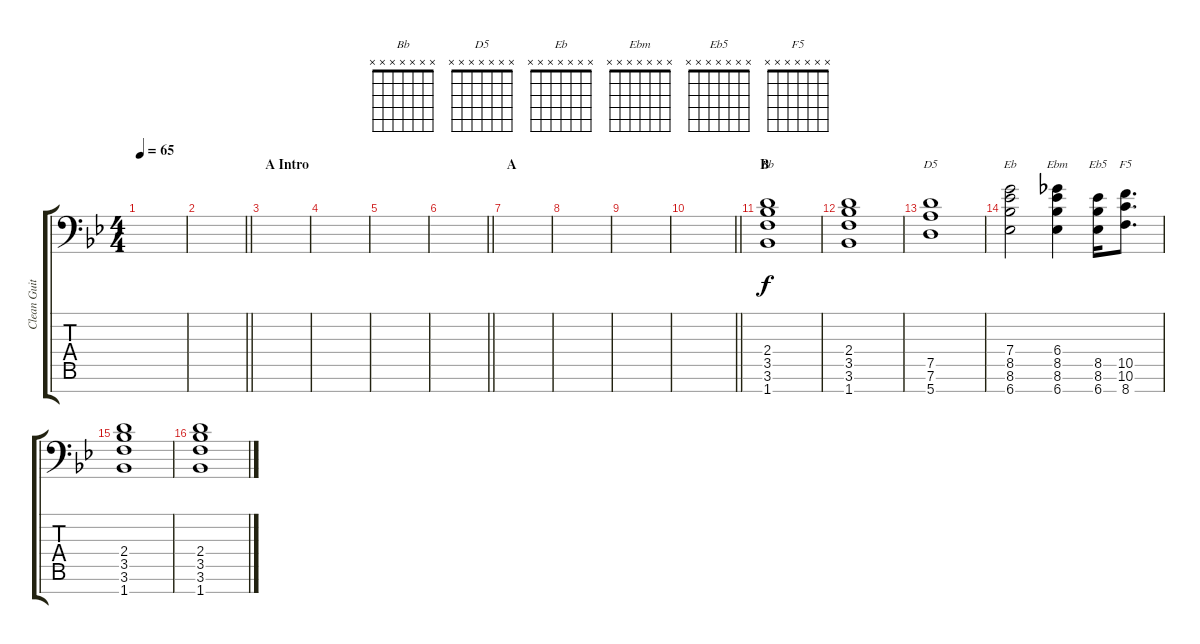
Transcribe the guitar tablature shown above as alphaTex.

\track ("Clean Guitar" "Clean Guit") {instrument electricguitarclean}
\staff {score tabs}
\tuning (D4 A3 F3 C3 G2 D2 A1) {hide}
\chord ("Bb" x x x x x x x)
\chord ("D5" x x x x x x x)
\chord ("Eb" x x x x x x x)
\chord ("Ebm" x x x x x x x)
\chord ("Eb5" x x x x x x x)
\chord ("F5" x x x x x x x)
\ts (4 4)
\tempo 65
\clef f4
\ks bb
|
\barLineRight lightlight
|
\section ("" "A Intro")
|
|
|
\barLineRight lightlight
|
\section ("" "A")
|
|
|
\barLineRight lightlight
|
\section ("" "B")
(2.4 3.5 3.6 1.7).1{ch "Bb"} |
(2.4 3.5 3.6 1.7).1 |
(7.5 7.6 5.7).1{ch "D5"} |
(7.4 8.5 8.6 6.7).2{ch "Eb"} (6.4 8.5 8.6 6.7).4{ch "Ebm"} (8.5 8.6 6.7).16{ch "Eb5"} (10.5 10.6 8.7).8{d ch "F5"} |
(2.4 3.5 3.6 1.7).1 |
(2.4 3.5 3.6 1.7).1
